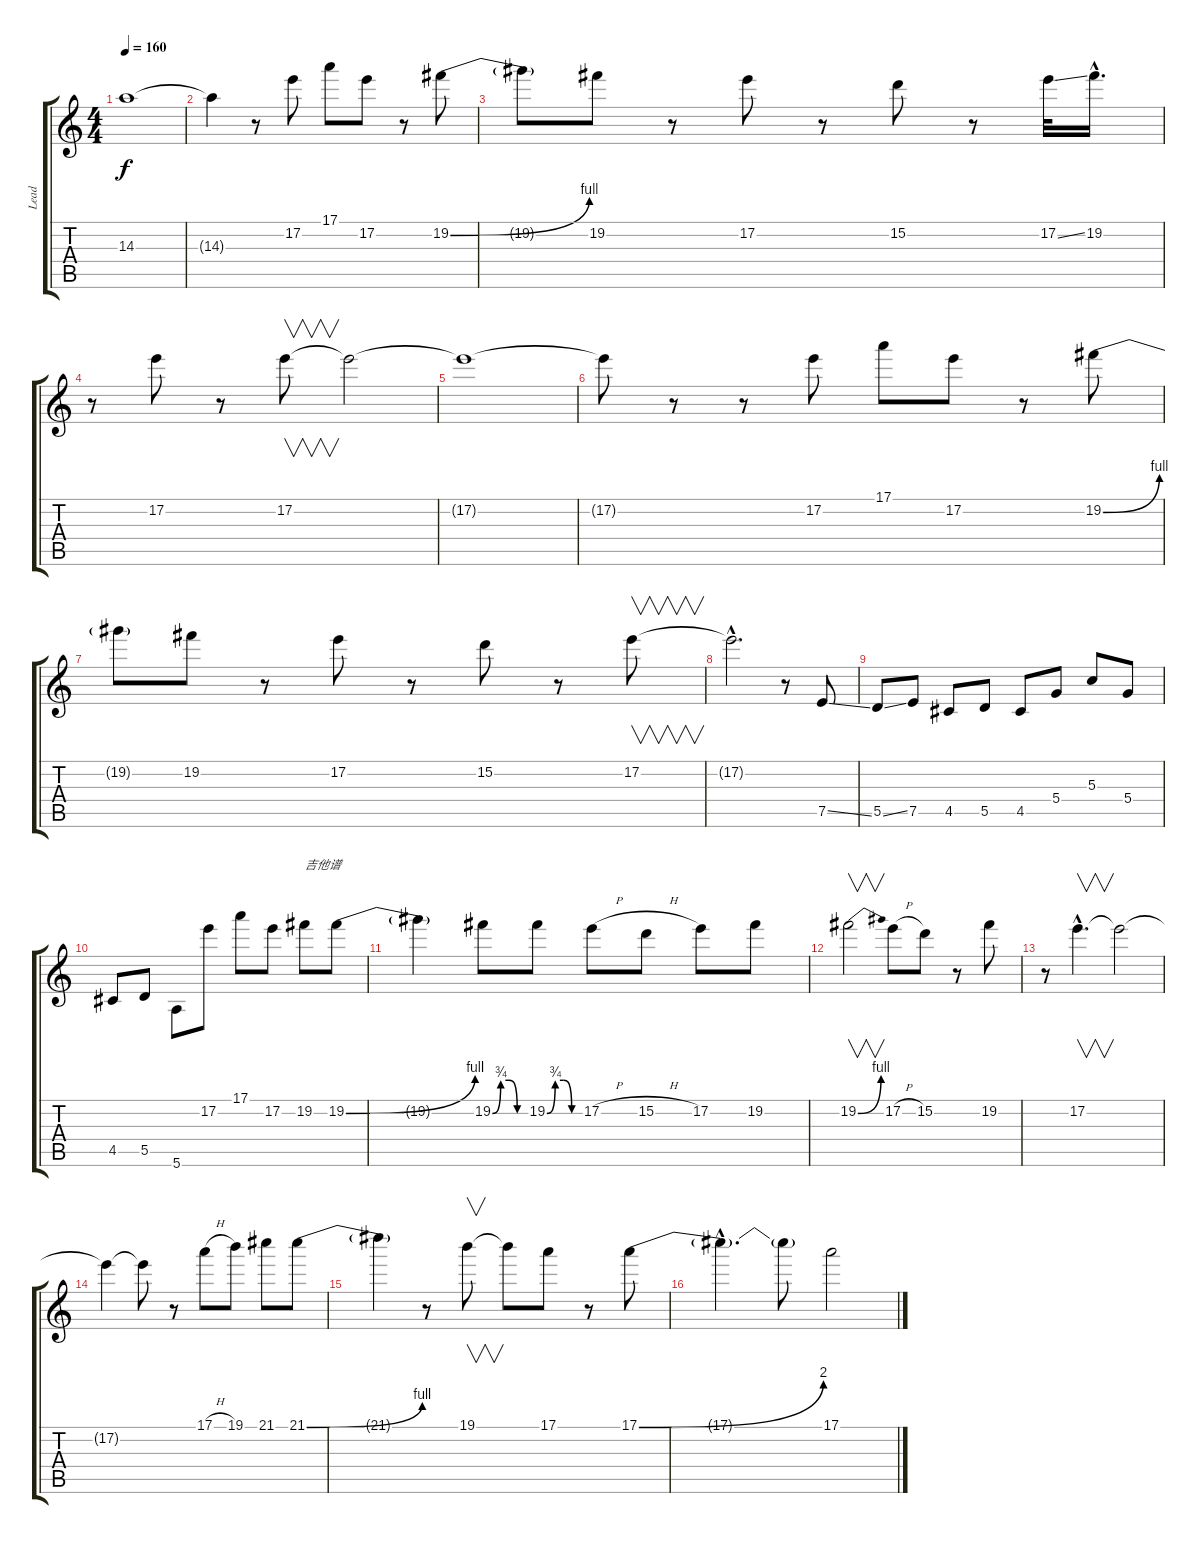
\track ("Lead" "Lead") {instrument distortionguitar}
\staff {score tabs}
\tuning (E4 B3 G3 D3 A2 E2) {hide}
\ts (4 4)
\tempo 160
\clef g2
\ks c
14.3{t}.1{dy f} |
14.3{t}.4 r.8 17.2.8 17.1.8 17.2.8 r.8 19.2{be (bend 0 0 60 4)}.8 |
19.2{t}.8 19.2.8 r.8 17.2.8 r.8 15.2.8 r.8 17.2{ss}.32 19.2{hac}.16{d} |
r.8 17.2.8 r.8 17.2.8{v} 17.2{t}.2 |
17.2{t}.1 |
17.2{t}.8 r.8 r.8 17.2.8 17.1.8 17.2.8 r.8 19.2{be (bend 0 0 60 4)}.8 |
19.2{t}.8 19.2.8 r.8 17.2.8 r.8 15.2.8 r.8 17.2.8{v} |
17.2{hac t}.2{d} r.8 7.5{ss}.8 |
5.5{ss}.8 7.5.8 4.5.8 5.5.8 4.5.8 5.4.8 5.3.8 5.4.8 |
4.5.8 5.5.8 5.6.8 17.2.8 17.1.8 17.2.8 19.2.8{txt "吉他谱"} 19.2{be (bend 0 0 60 4)}.8 |
19.2{t}.4 19.2{be (custom 0 0 15 3 30 3 45 0 60 0)}.8 19.2{be (custom 0 0 15 3 30 3 45 0 60 0)}.8 17.2{h}.8 15.2{h}.8 17.2.8 19.2.8 |
19.2{be (bend 0 0 60 4)}.2{v} 17.2{h}.8 15.2.8 r.8 19.2.8 |
r.8 17.2{hac}.4{v d} 17.2{t}.2 |
17.2{t}.4 17.2{t}.8 r.8 17.1{h}.8 19.1.8 21.1.8 21.1{be (bend 0 0 60 4)}.8 |
21.1{t}.4 r.8 19.1.8{v} 19.1{t}.8 17.1.8 r.8 17.1{be (bend 0 0 60 8)}.8 |
17.1{hac t}.4{d} 17.1{t}.8 17.1.2
